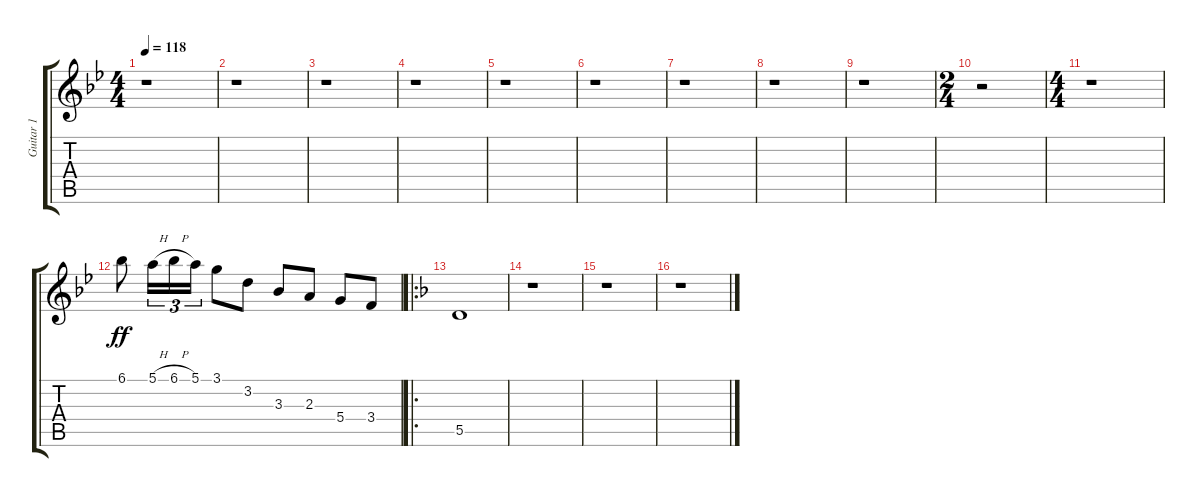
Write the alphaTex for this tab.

\track ("Guitar 1" "Guitar 1") {instrument acousticguitarsteel}
\staff {score tabs}
\tuning (E4 B3 G3 D3 A2 E2) {hide}
\ts (4 4)
\tempo 118
\clef g2
\ks gminor
r.1{dy ff instrument acousticguitarsteel} |
r.1 |
r.1 |
r.1 |
r.1 |
r.1 |
r.1 |
r.1 |
r.1 |
\ts (2 4)
r.2 |
\ts (4 4)
r.1 |
6.1.8 5.1{h}.16{tu (3 2)} 6.1{h}.16{tu (3 2)} 5.1.16{tu (3 2)} 3.1.8 3.2.8 3.3.8 2.3.8 5.4.8 3.4.8 |
\ro
\ks dminor
5.5.1 |
r.1 |
r.1 |
r.1
